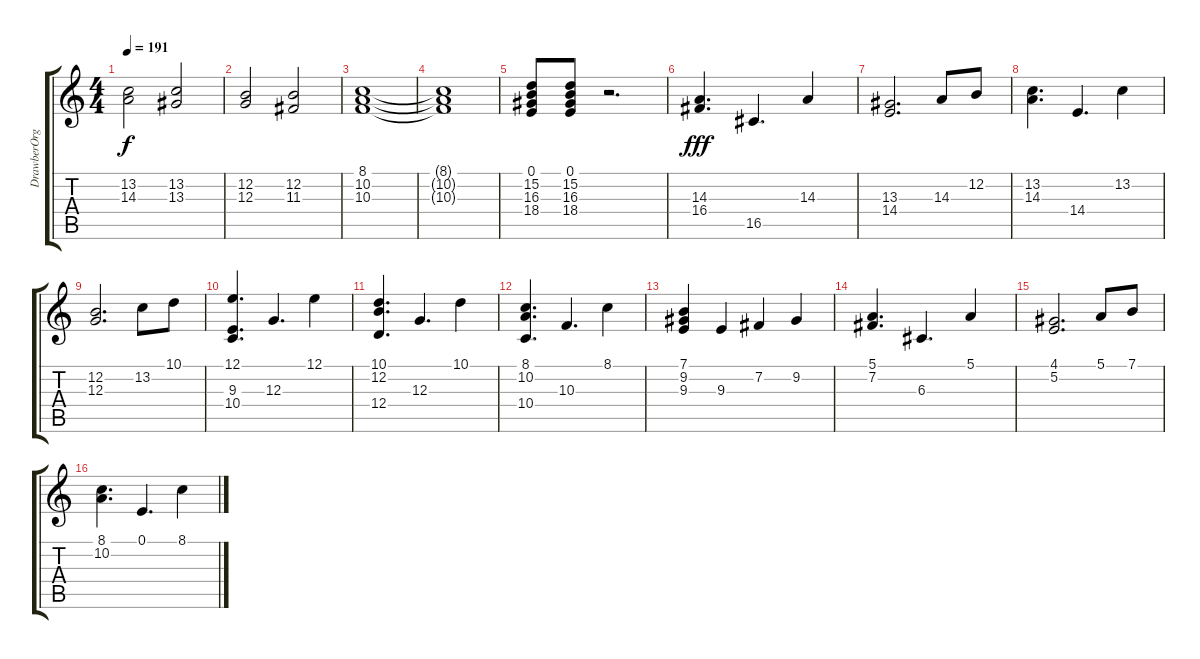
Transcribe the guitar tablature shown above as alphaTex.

\track ("DrawberOrgan(Backing)" "DrawberOrg") {instrument drawbarorgan}
\staff {score tabs}
\tuning (E4 B3 G3 D3 A2 E2) {hide}
\ts (4 4)
\tempo 191
\clef g2
\ks c
(13.2 14.3).2{dy f} (13.2 13.3).2 |
(12.2 12.3).2 (12.2 11.3).2 |
(8.1 10.2 10.3).1 |
(8.1{t} 10.2{t} 10.3{t}).1 |
(0.1 15.2 16.3 18.4).8 (0.1 15.2 16.3 18.4).8 r.2{d} |
(14.3 16.4).4{d dy fff} 16.5.4{d} 14.3.4 |
(13.3 14.4).2{d} 14.3.8 12.2.8 |
(13.2 14.3).4{d} 14.4.4{d} 13.2.4 |
(12.2 12.3).2{d} 13.2.8 10.1.8 |
(12.1 9.3 10.4).4{d} 12.3.4{d} 12.1.4 |
(10.1 12.2 12.4).4{d} 12.3.4{d} 10.1.4 |
(8.1 10.2 10.4).4{d} 10.3.4{d} 8.1.4 |
(7.1 9.2 9.3).4 9.3.4 7.2.4 9.2.4 |
(5.1 7.2).4{d} 6.3.4{d} 5.1.4 |
(4.1 5.2).2{d} 5.1.8 7.1.8 |
(8.1 10.2).4{d} 0.1.4{d} 8.1.4
